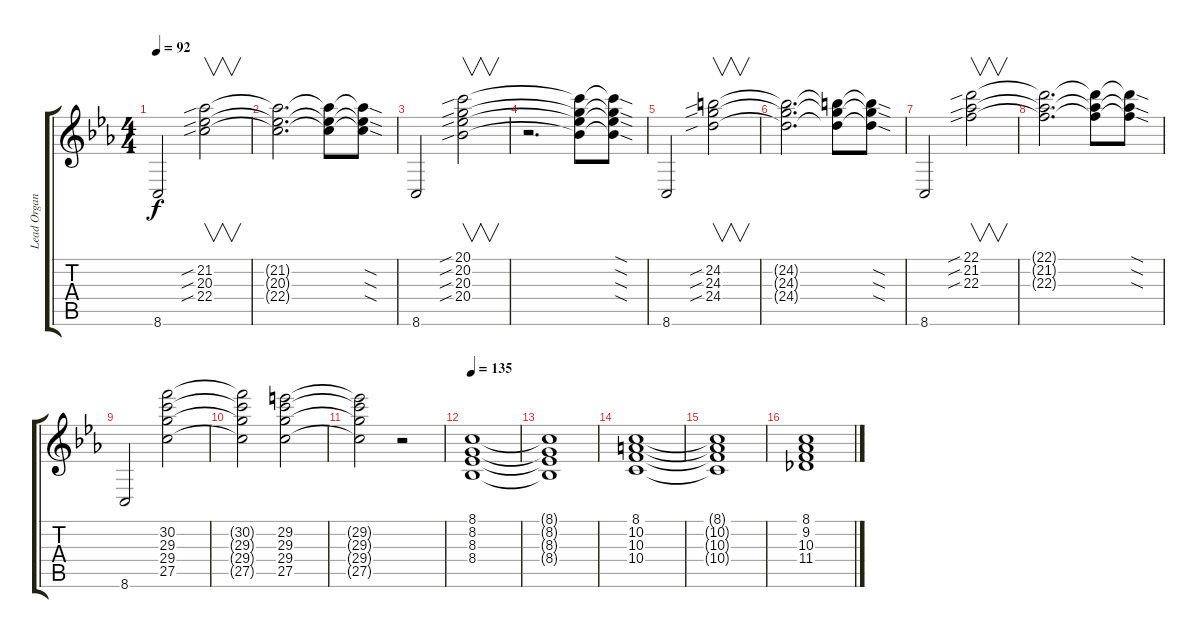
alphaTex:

\track ("Lead Organ" "Lead Organ") {instrument drawbarorgan}
\staff {score tabs}
\tuning (E4 B3 G3 D3 A2 E2) {hide}
\ts (4 4)
\tempo 110
\tempo 92
\clef g2
\ks eb
8.6.2{dy f} (21.2{sib} 20.3{sib} 22.4{sib}).2{v} |
(21.2{t} 20.3{t} 22.4{t}).2{d} (21.2{t} 20.3{t} 22.4{t}).8 (21.2{sod t} 20.3{sod t} 22.4{sod t}).8 |
8.6.2 (20.1{sib} 20.2{sib} 20.3{sib} 20.4{sib}).2{v} |
r.2{d} (20.1{t} 20.2{t} 20.3{t} 20.4{t}).8 (20.1{sod t} 20.2{sod t} 20.3{sod t} 20.4{sod t}).8 |
8.6.2 (24.2{sib} 24.3{sib} 24.4{sib}).2{v} |
(24.2{t} 24.3{t} 24.4{t}).2{d} (24.2{t} 24.3{t} 24.4{t}).8 (24.2{sod t} 24.3{sod t} 24.4{sod t}).8 |
8.6.2 (22.1{sib} 21.2{sib} 22.3{sib}).2{v} |
(22.1{t} 21.2{t} 22.3{t}).2{d} (22.1{t} 21.2{t} 22.3{t}).8 (22.1{sod t} 21.2{sod t} 22.3{sod t}).8 |
8.6.2 (30.2 29.3 29.4 27.5).2 |
(30.2{t} 29.3{t} 29.4{t} 27.5{t}).2 (29.2 29.3 29.4 27.5).2 |
(29.2{t} 29.3{t} 29.4{t} 27.5{t}).2 r.2 |
\tempo 135
(8.1 8.2 8.3 8.4).1{volume 7} |
(8.1{t} 8.2{t} 8.3{t} 8.4{t}).1 |
(8.1 10.2 10.3 10.4).1 |
(8.1{t} 10.2{t} 10.3{t} 10.4{t}).1 |
(8.1 9.2 10.3 11.4).1
